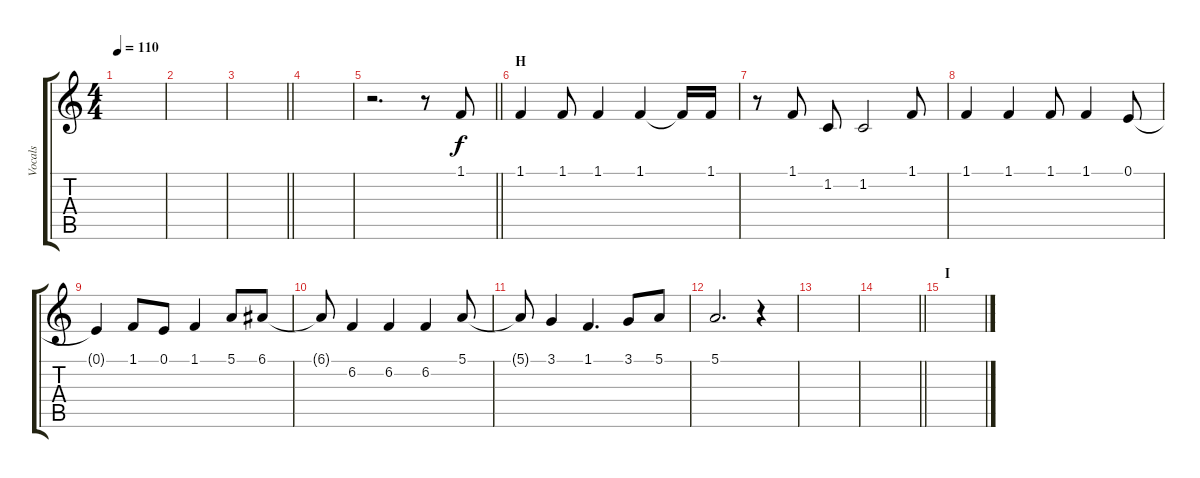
\track ("Vocals" "Vocals") {instrument pad4choir}
\staff {score tabs}
\tuning (E4 B3 G3 D3 A2 E2) {hide}
\ts (4 4)
\tempo 110
\clef g2
\ks c
|
|
\barLineRight lightlight
|
|
\barLineRight lightlight
r.2{d} r.8 1.1.8 |
\section ("" "H")
1.1.4 1.1.8 1.1.4 1.1.4 1.1{t}.16 1.1.16 |
r.8 1.1.8 1.2.8 1.2.2 1.1.8 |
1.1.4 1.1.4 1.1.8 1.1.4 0.1.8 |
0.1{t}.4 1.1.8 0.1.8 1.1.4 5.1.8 6.1.8 |
6.1{t}.8 6.2.4 6.2.4 6.2.4 5.1.8 |
5.1{t}.8 3.1.4 1.1.4{d} 3.1.8 5.1.8 |
5.1.2{d} r.4 |
|
\barLineRight lightlight
|
\section ("" "I")
